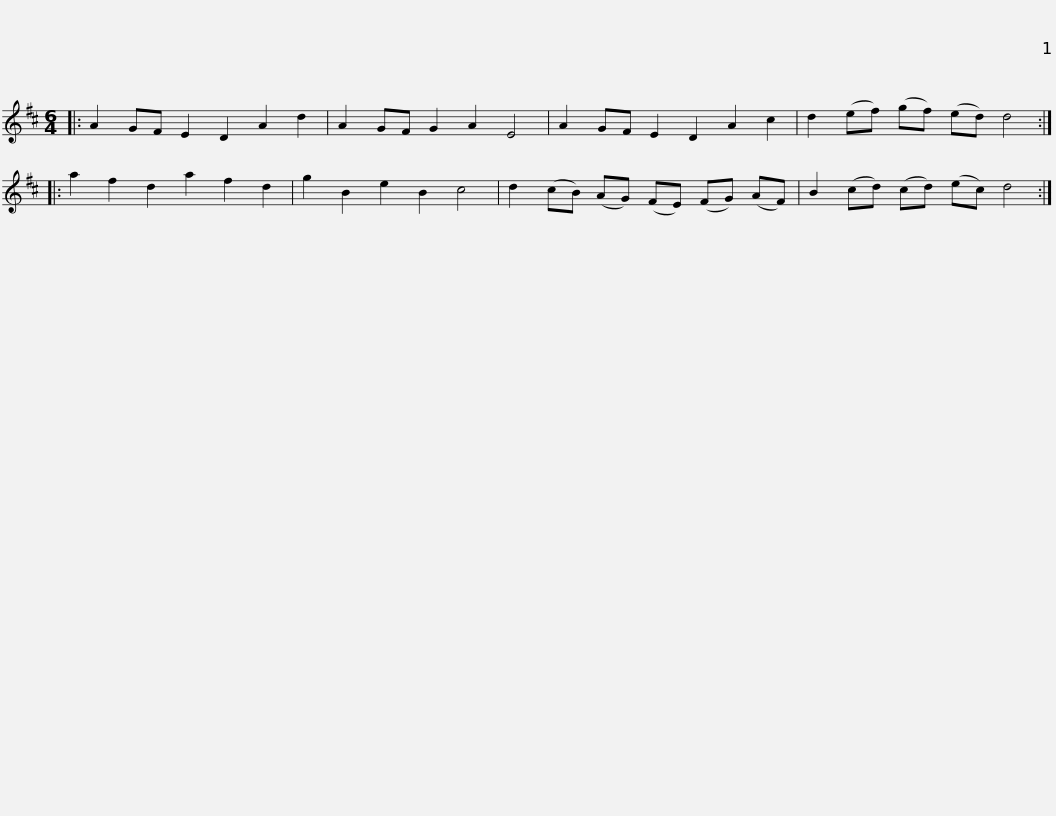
X:1
L:1/8
M:6/4
I:linebreak $
K:D
V:1 treble
V:1
|: A2 GF E2 D2 A2 d2 | A2 GF G2 A2 E4 | A2 GF E2 D2 A2 c2 | d2 (ef) (gf) (ed) d4 :: a2 f2 d2 a2 f2 d2 |$ %5
 g2 B2 e2 B2 c4 | d2 (cB) (AG) (FE) (FG) (AF) | B2 (cd) (cd) (ec) d4 :| %8
